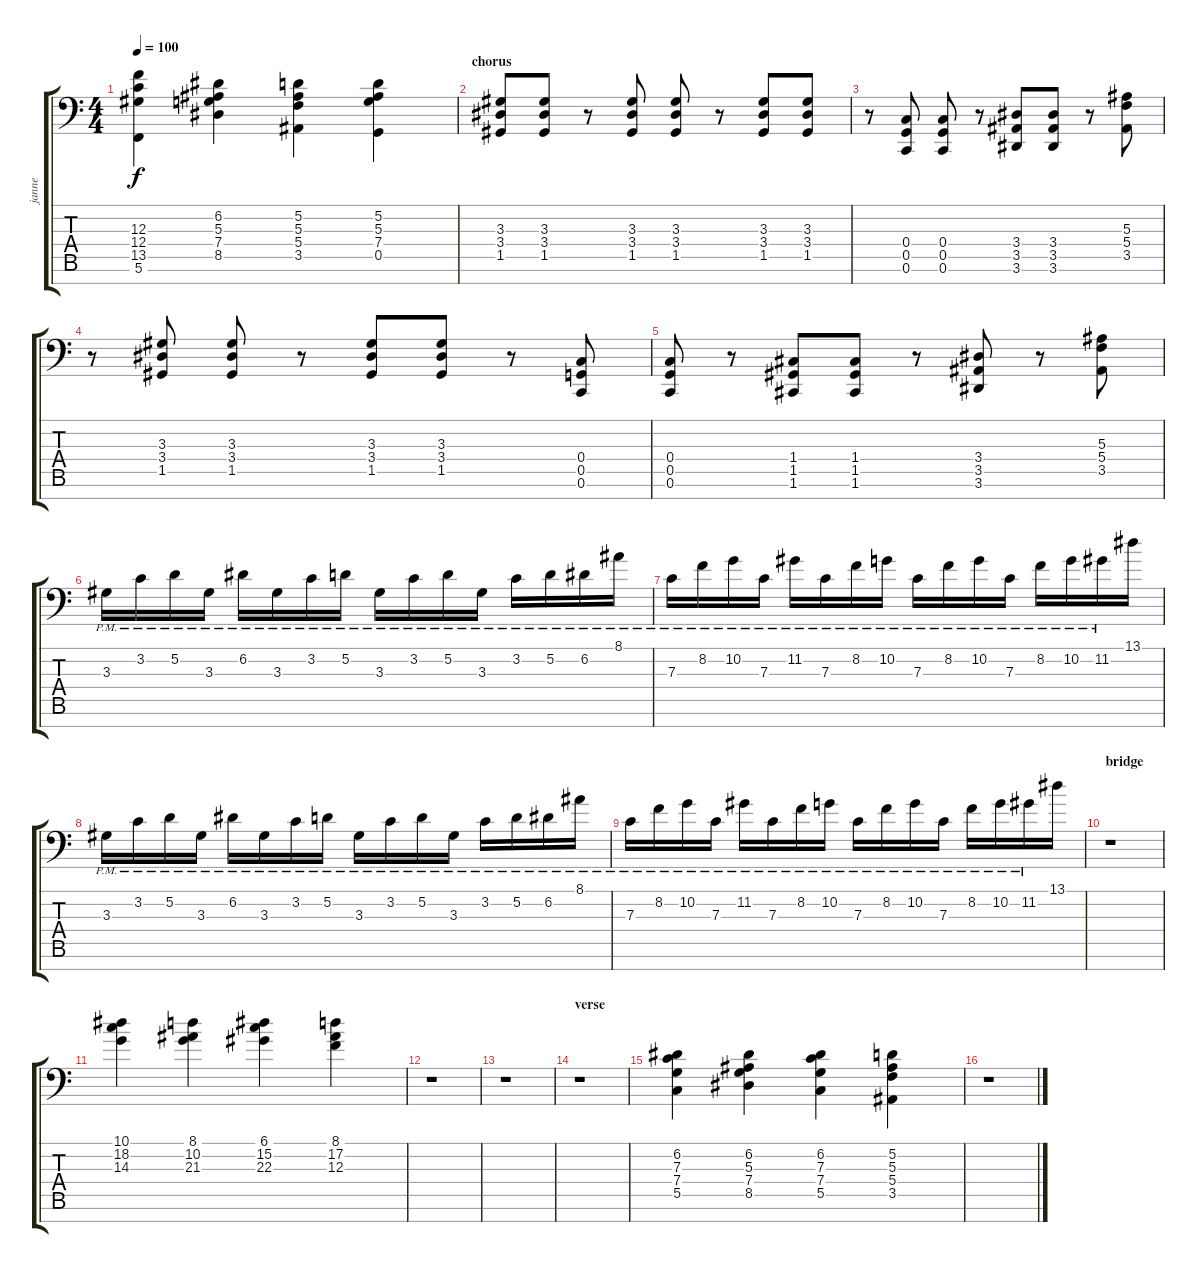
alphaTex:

\track ("janne" "janne") {instrument lead2sawtooth}
\staff {score tabs}
\tuning (D4 A3 F3 C3 G2 C2 A1) {hide}
\ts (4 4)
\tempo 100
\clef f4
\ks c
(12.3 12.4 13.5 5.6).4{dy f instrument stringensemble1} (6.2 5.3 7.4 8.5).4{instrument stringensemble1} (5.2 5.3 5.4 3.5).4{instrument stringensemble1} (5.2 5.3 7.4 0.5).4{instrument stringensemble1} |
\section ("" "chorus")
(3.3 3.4 1.5).8{instrument stringensemble1} (3.3 3.4 1.5).8 r.8 (3.3 3.4 1.5).8 (3.3 3.4 1.5).8 r.8 (3.3 3.4 1.5).8 (3.3 3.4 1.5).8 |
r.8{instrument stringensemble1} (0.4 0.5 0.6).8 (0.4 0.5 0.6).8 r.8 (3.4 3.5 3.6).8 (3.4 3.5 3.6).8 r.8 (5.3 5.4 3.5).8 |
r.8{instrument stringensemble1} (3.3 3.4 1.5).8 (3.3 3.4 1.5).8 r.8 (3.3 3.4 1.5).8 (3.3 3.4 1.5).8 r.8 (0.4 0.5 0.6).8 |
(0.4 0.5 0.6).8{instrument stringensemble1} r.8 (1.4 1.5 1.6).8 (1.4 1.5 1.6).8 r.8 (3.4 3.5 3.6).8 r.8 (5.3 5.4 3.5).8 |
3.3{pm}.16{instrument pad1newage} 3.2{pm}.16 5.2{pm}.16 3.3{pm}.16 6.2{pm}.16 3.3{pm}.16 3.2{pm}.16 5.2{pm}.16 3.3{pm}.16 3.2{pm}.16 5.2{pm}.16 3.3{pm}.16 3.2{pm}.16 5.2{pm}.16 6.2{pm}.16 8.1{pm}.16 |
7.3{pm}.16 8.2{pm}.16 10.2{pm}.16 7.3{pm}.16 11.2{pm}.16 7.3{pm}.16 8.2{pm}.16 10.2{pm}.16 7.3{pm}.16 8.2{pm}.16 10.2{pm}.16 7.3{pm}.16 8.2{pm}.16 10.2{pm}.16 11.2{pm}.16 13.1.16 |
3.3{pm}.16 3.2{pm}.16 5.2{pm}.16 3.3{pm}.16 6.2{pm}.16 3.3{pm}.16 3.2{pm}.16 5.2{pm}.16 3.3{pm}.16 3.2{pm}.16 5.2{pm}.16 3.3{pm}.16 3.2{pm}.16 5.2{pm}.16 6.2{pm}.16 8.1{pm}.16 |
7.3{pm}.16 8.2{pm}.16 10.2{pm}.16 7.3{pm}.16 11.2{pm}.16 7.3{pm}.16 8.2{pm}.16 10.2{pm}.16 7.3{pm}.16 8.2{pm}.16 10.2{pm}.16 7.3{pm}.16 8.2{pm}.16 10.2{pm}.16 11.2{pm}.16 13.1.16 |
\section ("" "bridge")
r.1 |
(10.1 18.2 14.3).4{instrument stringensemble1} (8.1 10.2 21.3).4{instrument stringensemble1} (6.1 15.2 22.3).4{instrument stringensemble1} (8.1 17.2 12.3).4{instrument stringensemble1} |
r.1 |
r.1 |
\section ("" "verse")
r.1 |
(6.2 7.3 7.4 5.5).4{instrument stringensemble1} (6.2 5.3 7.4 8.5).4{instrument stringensemble1} (6.2 7.3 7.4 5.5).4{instrument stringensemble1} (5.2 5.3 5.4 3.5).4{instrument stringensemble1} |
r.1
